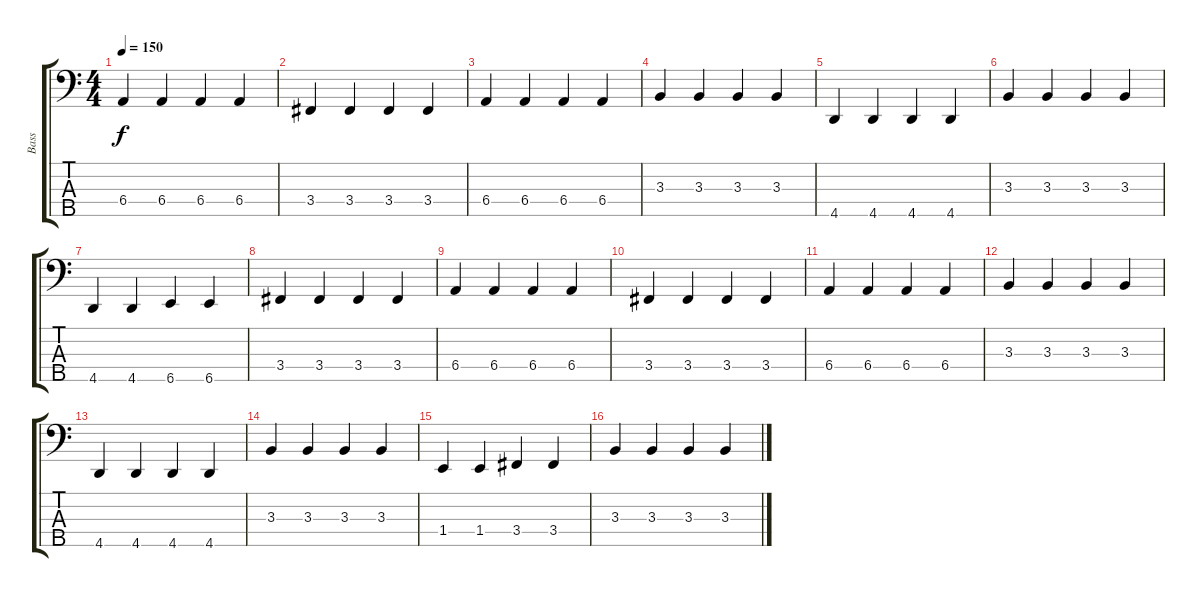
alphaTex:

\track ("Bass" "Bass") {instrument electricbassfinger}
\staff {score tabs}
\tuning (Gb2 Db2 Ab1 Eb1 Bb0) {hide}
\ts (4 4)
\tempo 150
\clef f4
\ks c
6.4.4{dy f} 6.4.4 6.4.4 6.4.4 |
3.4.4 3.4.4 3.4.4 3.4.4 |
6.4.4 6.4.4 6.4.4 6.4.4 |
3.3.4 3.3.4 3.3.4 3.3.4 |
4.5.4 4.5.4 4.5.4 4.5.4 |
3.3.4 3.3.4 3.3.4 3.3.4 |
4.5.4 4.5.4 6.5.4 6.5.4 |
3.4.4 3.4.4 3.4.4 3.4.4 |
6.4.4 6.4.4 6.4.4 6.4.4 |
3.4.4 3.4.4 3.4.4 3.4.4 |
6.4.4 6.4.4 6.4.4 6.4.4 |
3.3.4 3.3.4 3.3.4 3.3.4 |
4.5.4 4.5.4 4.5.4 4.5.4 |
3.3.4 3.3.4 3.3.4 3.3.4 |
1.4.4 1.4.4 3.4.4 3.4.4 |
3.3.4 3.3.4 3.3.4 3.3.4
